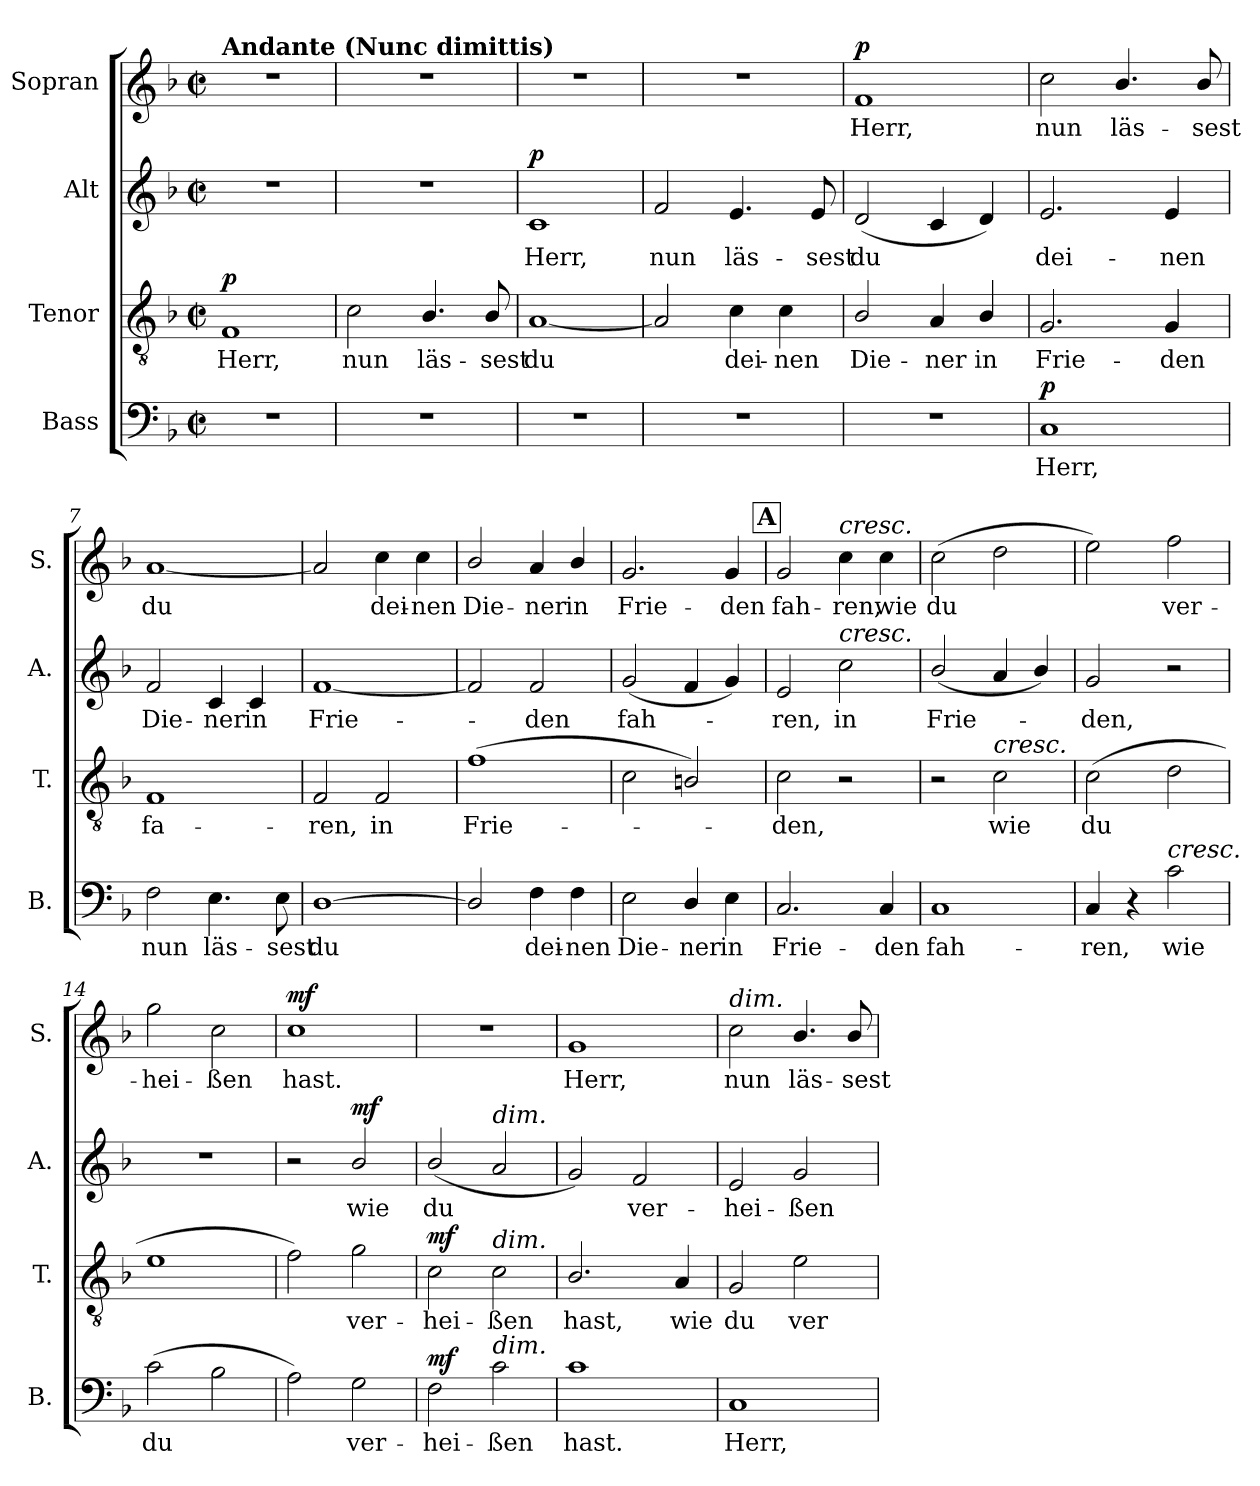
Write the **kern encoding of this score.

**kern	**text	**dynam	**kern	**text	**dynam	**kern	**text	**dynam	**kern	**text	**dynam
*part4	*part4	*part4	*part3	*part3	*part3	*part2	*part2	*part2	*part1	*part1	*part1
*staff4	*staff4	*staff4	*staff3	*staff3	*staff3	*staff2	*staff2	*staff2	*staff1	*staff1	*staff1
*I"Bass	*	*	*I"Tenor	*	*	*I"Alt	*	*	*I"Sopran	*	*
*I'B.	*	*	*I'T.	*	*	*I'A.	*	*	*I'S.	*	*
*clefF4	*	*	*clefGv2	*	*	*clefG2	*	*	*clefG2	*	*
*ITrd1c2	*	*	*ITrd1c2	*	*	*ITrd1c2	*	*	*ITrd1c2	*	*
*k[b-e-a-]	*	*	*k[b-e-a-]	*	*	*k[b-e-a-]	*	*	*k[b-e-a-]	*	*
*M2/2	*	*	*M2/2	*	*	*M2/2	*	*	*M2/2	*	*
*met(c|)	*	*	*met(c|)	*	*	*met(c|)	*	*	*met(c|)	*	*
=1	=1	=1	=1	=1	=1	=1	=1	=1	=1	=1	=1
!	!	!	!	!	!	!	!	!	!LO:TX:a:B:t=Andante (Nunc dimittis)	!	!
!	!	!	!	!LO:LY:b	!LO:DY:a	!	!	!	!	!	!
1r	.	.	1E-	Herr,	p	1r	.	.	1r	.	.
=2	=2	=2	=2	=2	=2	=2	=2	=2	=2	=2	=2
!	!	!	!	!LO:LY:b	!	!	!	!	!	!	!
1r	.	.	2B-\	nun	.	1r	.	.	1r	.	.
!	!	!	!	!LO:LY:b	!	!	!	!	!	!	!
.	.	.	4.A-/	läs-	.	.	.	.	.	.	.
!	!	!	!	!LO:LY:b	!	!	!	!	!	!	!
.	.	.	8A-/	-sest	.	.	.	.	.	.	.
=3	=3	=3	=3	=3	=3	=3	=3	=3	=3	=3	=3
!	!	!	!	!LO:LY:b	!	!	!LO:LY:b	!LO:DY:a	!	!	!
1r	.	.	[1G	du	.	1B-	Herr,	p	1r	.	.
=4	=4	=4	=4	=4	=4	=4	=4	=4	=4	=4	=4
!	!	!	!	!	!	!	!LO:LY:b	!	!	!	!
1r	.	.	2G/]	.	.	2e-/	nun	.	1r	.	.
!	!	!	!	!LO:LY:b	!	!	!LO:LY:b	!	!	!	!
.	.	.	4B-\	dei-	.	4.d/	läs-	.	.	.	.
!	!	!	!	!LO:LY:b	!	!	!	!	!	!	!
.	.	.	4B-\	-nen	.	.	.	.	.	.	.
!	!	!	!	!	!	!	!LO:LY:b	!	!	!	!
.	.	.	.	.	.	8d/	-sest	.	.	.	.
=5	=5	=5	=5	=5	=5	=5	=5	=5	=5	=5	=5
!	!	!	!	!LO:LY:b	!	!	!LO:LY:b	!	!	!LO:LY:b	!LO:DY:a
1r	.	.	2A-/	Die-	.	(<2c/	du	.	1e-	Herr,	p
!	!	!	!	!LO:LY:b	!	!	!	!	!	!	!
.	.	.	4G/	-ner	.	4B-/	.	.	.	.	.
!	!	!	!	!LO:LY:b	!	!	!	!	!	!	!
.	.	.	4A-/	in	.	4c/)	.	.	.	.	.
=6	=6	=6	=6	=6	=6	=6	=6	=6	=6	=6	=6
!	!LO:LY:b	!LO:DY:a	!	!LO:LY:b	!	!	!LO:LY:b	!	!	!LO:LY:b	!
1BB-	Herr,	p	2.F/	Frie-	.	2.d/	dei-	.	2b-\	nun	.
!	!	!	!	!	!	!	!	!	!	!LO:LY:b	!
.	.	.	.	.	.	.	.	.	4.a-/	läs-	.
!	!	!	!	!LO:LY:b	!	!	!LO:LY:b	!	!	!	!
.	.	.	4F/	-den	.	4d/	-nen	.	.	.	.
!	!	!	!	!	!	!	!	!	!	!LO:LY:b	!
.	.	.	.	.	.	.	.	.	8a-/	-sest	.
!!LO:LB:g=z
=7	=7	=7	=7	=7	=7	=7	=7	=7	=7	=7	=7
!	!LO:LY:b	!	!	!LO:LY:b	!	!	!LO:LY:b	!	!	!LO:LY:b	!
2E-\	nun	.	1E-	fa-	.	2e-/	Die-	.	[1g	du	.
!	!LO:LY:b	!	!	!	!	!	!LO:LY:b	!	!	!	!
4.D\	läs-	.	.	.	.	4B-/	-ner	.	.	.	.
!	!	!	!	!	!	!	!LO:LY:b	!	!	!	!
.	.	.	.	.	.	4B-/	in	.	.	.	.
!	!LO:LY:b	!	!	!	!	!	!	!	!	!	!
8D\	-sest	.	.	.	.	.	.	.	.	.	.
=8	=8	=8	=8	=8	=8	=8	=8	=8	=8	=8	=8
!	!LO:LY:b	!	!	!LO:LY:b	!	!	!LO:LY:b	!	!	!	!
[1C	du	.	2E-/	-ren,	.	[1e-	Frie-	.	2g/]	.	.
!	!	!	!	!LO:LY:b	!	!	!	!	!	!LO:LY:b	!
.	.	.	2E-/	in	.	.	.	.	4b-\	dei-	.
!	!	!	!	!	!	!	!	!	!	!LO:LY:b	!
.	.	.	.	.	.	.	.	.	4b-\	-nen	.
=9	=9	=9	=9	=9	=9	=9	=9	=9	=9	=9	=9
!	!	!	!	!LO:LY:b	!	!	!	!	!	!LO:LY:b	!
2C/]	.	.	(>1e-	Frie-	.	2e-/]	.	.	2a-/	Die-	.
!	!LO:LY:b	!	!	!	!	!	!LO:LY:b	!	!	!LO:LY:b	!
4E-\	dei-	.	.	.	.	2e-/	-den	.	4g/	-ner	.
!	!LO:LY:b	!	!	!	!	!	!	!	!	!LO:LY:b	!
4E-\	-nen	.	.	.	.	.	.	.	4a-/	in	.
=10	=10	=10	=10	=10	=10	=10	=10	=10	=10	=10	=10
!	!LO:LY:b	!	!	!	!	!	!LO:LY:b	!	!	!LO:LY:b	!
2D\	Die-	.	2B-\	.	.	(<2f/	fah-	.	2.f/	Frie-	.
!	!LO:LY:b	!	!	!	!	!	!	!	!	!	!
4C/	-ner	.	2An/)	.	.	4e-/	.	.	.	.	.
!	!LO:LY:b	!	!	!	!	!	!	!	!	!LO:LY:b	!
4D\	in	.	.	.	.	4f/)	.	.	4f/	-den	.
!!LO:REH:place=s1:a:B:fs=14:t=A
=11	=11	=11	=11	=11	=11	=11	=11	=11	=11	=11	=11
!	!LO:LY:b	!	!	!LO:LY:b	!	!	!LO:LY:b	!	!	!LO:LY:b	!
2.BB-/	Frie-	.	2B-\	-den,	.	2d/	-ren,	.	2f/	fah-	.
!	!	!	!	!	!	!	!	!	!LO:TX:a:i:t=cresc.	!	!
!	!	!	!	!	!	!LO:TX:a:i:t=cresc.	!	!	!	!	!
!	!	!	!	!	!	!	!LO:LY:b	!	!	!LO:LY:b	!
.	.	.	2r	.	.	2b-\	in	.	4b-\	-ren,	.
!	!LO:LY:b	!	!	!	!	!	!	!	!	!LO:LY:b	!
4BB-/	-den	.	.	.	.	.	.	.	4b-\	wie	.
=12	=12	=12	=12	=12	=12	=12	=12	=12	=12	=12	=12
!	!LO:LY:b	!	!	!	!	!	!LO:LY:b	!	!	!LO:LY:b	!
1BB-	fah-	.	2r	.	.	(<2a-/	Frie-	.	(>2b-\	du	.
!	!	!	!LO:TX:a:i:t=cresc.	!	!	!	!	!	!	!	!
!	!	!	!	!LO:LY:b	!	!	!	!	!	!	!
.	.	.	2B-\	wie	.	4g/	.	.	2cc\	.	.
.	.	.	.	.	.	4a-/)	.	.	.	.	.
!!LO:LB:g=z
=13	=13	=13	=13	=13	=13	=13	=13	=13	=13	=13	=13
!	!LO:LY:b	!	!	!LO:LY:b	!	!	!LO:LY:b	!	!	!	!
4BB-/	-ren,	.	(>2B-\	du	.	2f/	-den,	.	2dd\)	.	.
4r	.	.	.	.	.	.	.	.	.	.	.
!LO:TX:a:i:t=cresc.	!	!	!	!	!	!	!	!	!	!	!
!	!LO:LY:b	!	!	!	!	!	!	!	!	!LO:LY:b	!
2B-\	wie	.	2c\	.	.	2r	.	.	2ee-\	ver-	.
=14	=14	=14	=14	=14	=14	=14	=14	=14	=14	=14	=14
!	!LO:LY:b	!	!	!	!	!	!	!	!	!LO:LY:b	!
(>2B-\	du	.	1d	.	.	1r	.	.	2ff\	-hei-	.
!	!	!	!	!	!	!	!	!	!	!LO:LY:b	!
2A-\	.	.	.	.	.	.	.	.	2b-\	-ßen	.
=15	=15	=15	=15	=15	=15	=15	=15	=15	=15	=15	=15
!	!	!	!	!	!	!	!	!	!	!LO:LY:b	!LO:DY:a
2G\)	.	.	2e-\)	.	.	2r	.	.	1b-	hast.	mf
!	!LO:LY:b	!	!	!LO:LY:b	!	!	!LO:LY:b	!LO:DY:a	!	!	!
2F\	ver-	.	2f\	ver-	.	2a-/	wie	mf	.	.	.
=16	=16	=16	=16	=16	=16	=16	=16	=16	=16	=16	=16
!	!LO:LY:b	!LO:DY:a	!	!LO:LY:b	!LO:DY:a	!	!LO:LY:b	!	!	!	!
2E-\	-hei-	mf	2B-\	-hei-	mf	(<2a-/	du	.	1r	.	.
!	!	!	!	!	!	!LO:TX:a:i:t=dim.	!	!	!	!	!
!	!	!	!LO:TX:a:i:t=dim.	!	!	!	!	!	!	!	!
!LO:TX:a:i:t=dim.	!	!	!	!	!	!	!	!	!	!	!
!	!LO:LY:b	!	!	!LO:LY:b	!	!	!	!	!	!	!
2B-\	-ßen	.	2B-\	-ßen	.	2g/	.	.	.	.	.
=17	=17	=17	=17	=17	=17	=17	=17	=17	=17	=17	=17
!	!LO:LY:b	!	!	!LO:LY:b	!	!	!	!	!	!LO:LY:b	!
1B-	hast.	.	2.A-/	hast,	.	2f/)	.	.	1f	Herr,	.
!	!	!	!	!	!	!	!LO:LY:b	!	!	!	!
.	.	.	.	.	.	2e-/	ver-	.	.	.	.
!	!	!	!	!LO:LY:b	!	!	!	!	!	!	!
.	.	.	4G/	wie	.	.	.	.	.	.	.
=18	=18	=18	=18	=18	=18	=18	=18	=18	=18	=18	=18
!	!	!	!	!	!	!	!	!	!LO:TX:a:i:t=dim.	!	!
!	!LO:LY:b	!	!	!LO:LY:b	!	!	!LO:LY:b	!	!	!LO:LY:b	!
1BB-	Herr,	.	2F/	du	.	2d/	-hei-	.	2b-\	nun	.
!	!	!	!	!LO:LY:b	!	!	!LO:LY:b	!	!	!LO:LY:b	!
.	.	.	2d\	ver-	.	2f/	-ßen	.	4.a-/	läs-	.
!	!	!	!	!	!	!	!	!	!	!LO:LY:b	!
.	.	.	.	.	.	.	.	.	8a-/	-sest	.
=	=	=	=	=	=	=	=	=	=	=	=
*-	*-	*-	*-	*-	*-	*-	*-	*-	*-	*-	*-
